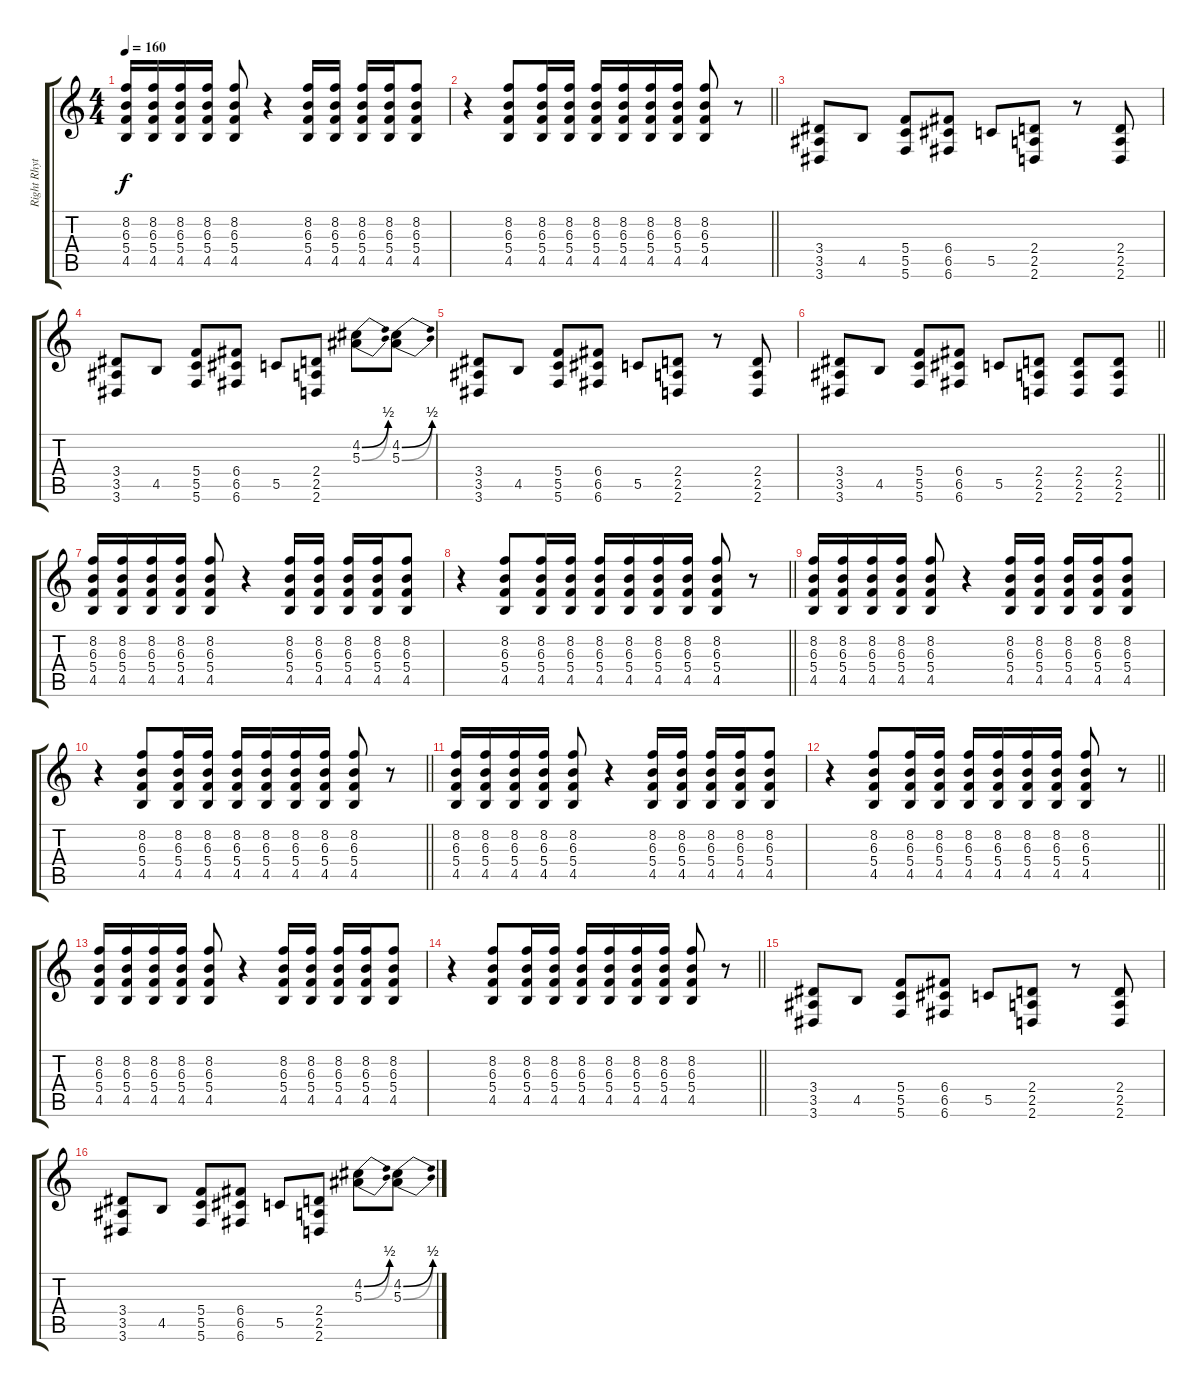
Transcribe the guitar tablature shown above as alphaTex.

\track ("Right Rhythm" "Right Rhyt") {instrument distortionguitar}
\staff {score tabs}
\tuning (D4 A3 F3 C3 G2 C2) {hide}
\ts (4 4)
\tempo 160
\clef g2
\ks c
(8.2 6.3 5.4 4.5).16{dy f} (8.2 6.3 5.4 4.5).16 (8.2 6.3 5.4 4.5).16 (8.2 6.3 5.4 4.5).16 (8.2 6.3 5.4 4.5).8 r.4 (8.2 6.3 5.4 4.5).16 (8.2 6.3 5.4 4.5).16 (8.2 6.3 5.4 4.5).16 (8.2 6.3 5.4 4.5).16 (8.2 6.3 5.4 4.5).8 |
\barLineRight lightlight
r.4 (8.2 6.3 5.4 4.5).8 (8.2 6.3 5.4 4.5).16 (8.2 6.3 5.4 4.5).16 (8.2 6.3 5.4 4.5).16 (8.2 6.3 5.4 4.5).16 (8.2 6.3 5.4 4.5).16 (8.2 6.3 5.4 4.5).16 (8.2 6.3 5.4 4.5).8 r.8 |
\section ("" "")
(3.4 3.5 3.6).8 4.5.8 (5.4 5.5 5.6).8 (6.4 6.5 6.6).8 5.5.8 (2.4 2.5 2.6).8 r.8 (2.4 2.5 2.6).8 |
(3.4 3.5 3.6).8 4.5.8 (5.4 5.5 5.6).8 (6.4 6.5 6.6).8 5.5.8 (2.4 2.5 2.6).8 (4.2{be (bend 0 0 60 2)} 5.3{be (bend 0 0 60 2)}).8 (4.2{be (bend 0 0 60 2)} 5.3{be (bend 0 0 60 2)}).8 |
(3.4 3.5 3.6).8 4.5.8 (5.4 5.5 5.6).8 (6.4 6.5 6.6).8 5.5.8 (2.4 2.5 2.6).8 r.8 (2.4 2.5 2.6).8 |
\barLineRight lightlight
(3.4 3.5 3.6).8 4.5.8 (5.4 5.5 5.6).8 (6.4 6.5 6.6).8 5.5.8 (2.4 2.5 2.6).8 (2.4 2.5 2.6).8 (2.4 2.5 2.6).8 |
\section ("" "")
(8.2 6.3 5.4 4.5).16 (8.2 6.3 5.4 4.5).16 (8.2 6.3 5.4 4.5).16 (8.2 6.3 5.4 4.5).16 (8.2 6.3 5.4 4.5).8 r.4 (8.2 6.3 5.4 4.5).16 (8.2 6.3 5.4 4.5).16 (8.2 6.3 5.4 4.5).16 (8.2 6.3 5.4 4.5).16 (8.2 6.3 5.4 4.5).8 |
\barLineRight lightlight
r.4 (8.2 6.3 5.4 4.5).8 (8.2 6.3 5.4 4.5).16 (8.2 6.3 5.4 4.5).16 (8.2 6.3 5.4 4.5).16 (8.2 6.3 5.4 4.5).16 (8.2 6.3 5.4 4.5).16 (8.2 6.3 5.4 4.5).16 (8.2 6.3 5.4 4.5).8 r.8 |
(8.2 6.3 5.4 4.5).16 (8.2 6.3 5.4 4.5).16 (8.2 6.3 5.4 4.5).16 (8.2 6.3 5.4 4.5).16 (8.2 6.3 5.4 4.5).8 r.4 (8.2 6.3 5.4 4.5).16 (8.2 6.3 5.4 4.5).16 (8.2 6.3 5.4 4.5).16 (8.2 6.3 5.4 4.5).16 (8.2 6.3 5.4 4.5).8 |
\barLineRight lightlight
r.4 (8.2 6.3 5.4 4.5).8 (8.2 6.3 5.4 4.5).16 (8.2 6.3 5.4 4.5).16 (8.2 6.3 5.4 4.5).16 (8.2 6.3 5.4 4.5).16 (8.2 6.3 5.4 4.5).16 (8.2 6.3 5.4 4.5).16 (8.2 6.3 5.4 4.5).8 r.8 |
(8.2 6.3 5.4 4.5).16 (8.2 6.3 5.4 4.5).16 (8.2 6.3 5.4 4.5).16 (8.2 6.3 5.4 4.5).16 (8.2 6.3 5.4 4.5).8 r.4 (8.2 6.3 5.4 4.5).16 (8.2 6.3 5.4 4.5).16 (8.2 6.3 5.4 4.5).16 (8.2 6.3 5.4 4.5).16 (8.2 6.3 5.4 4.5).8 |
\barLineRight lightlight
r.4 (8.2 6.3 5.4 4.5).8 (8.2 6.3 5.4 4.5).16 (8.2 6.3 5.4 4.5).16 (8.2 6.3 5.4 4.5).16 (8.2 6.3 5.4 4.5).16 (8.2 6.3 5.4 4.5).16 (8.2 6.3 5.4 4.5).16 (8.2 6.3 5.4 4.5).8 r.8 |
(8.2 6.3 5.4 4.5).16 (8.2 6.3 5.4 4.5).16 (8.2 6.3 5.4 4.5).16 (8.2 6.3 5.4 4.5).16 (8.2 6.3 5.4 4.5).8 r.4 (8.2 6.3 5.4 4.5).16 (8.2 6.3 5.4 4.5).16 (8.2 6.3 5.4 4.5).16 (8.2 6.3 5.4 4.5).16 (8.2 6.3 5.4 4.5).8 |
\barLineRight lightlight
r.4 (8.2 6.3 5.4 4.5).8 (8.2 6.3 5.4 4.5).16 (8.2 6.3 5.4 4.5).16 (8.2 6.3 5.4 4.5).16 (8.2 6.3 5.4 4.5).16 (8.2 6.3 5.4 4.5).16 (8.2 6.3 5.4 4.5).16 (8.2 6.3 5.4 4.5).8 r.8 |
\section ("" "")
(3.4 3.5 3.6).8 4.5.8 (5.4 5.5 5.6).8 (6.4 6.5 6.6).8 5.5.8 (2.4 2.5 2.6).8 r.8 (2.4 2.5 2.6).8 |
(3.4 3.5 3.6).8 4.5.8 (5.4 5.5 5.6).8 (6.4 6.5 6.6).8 5.5.8 (2.4 2.5 2.6).8 (4.2{be (bend 0 0 60 2)} 5.3{be (bend 0 0 60 2)}).8 (4.2{be (bend 0 0 60 2)} 5.3{be (bend 0 0 60 2)}).8
